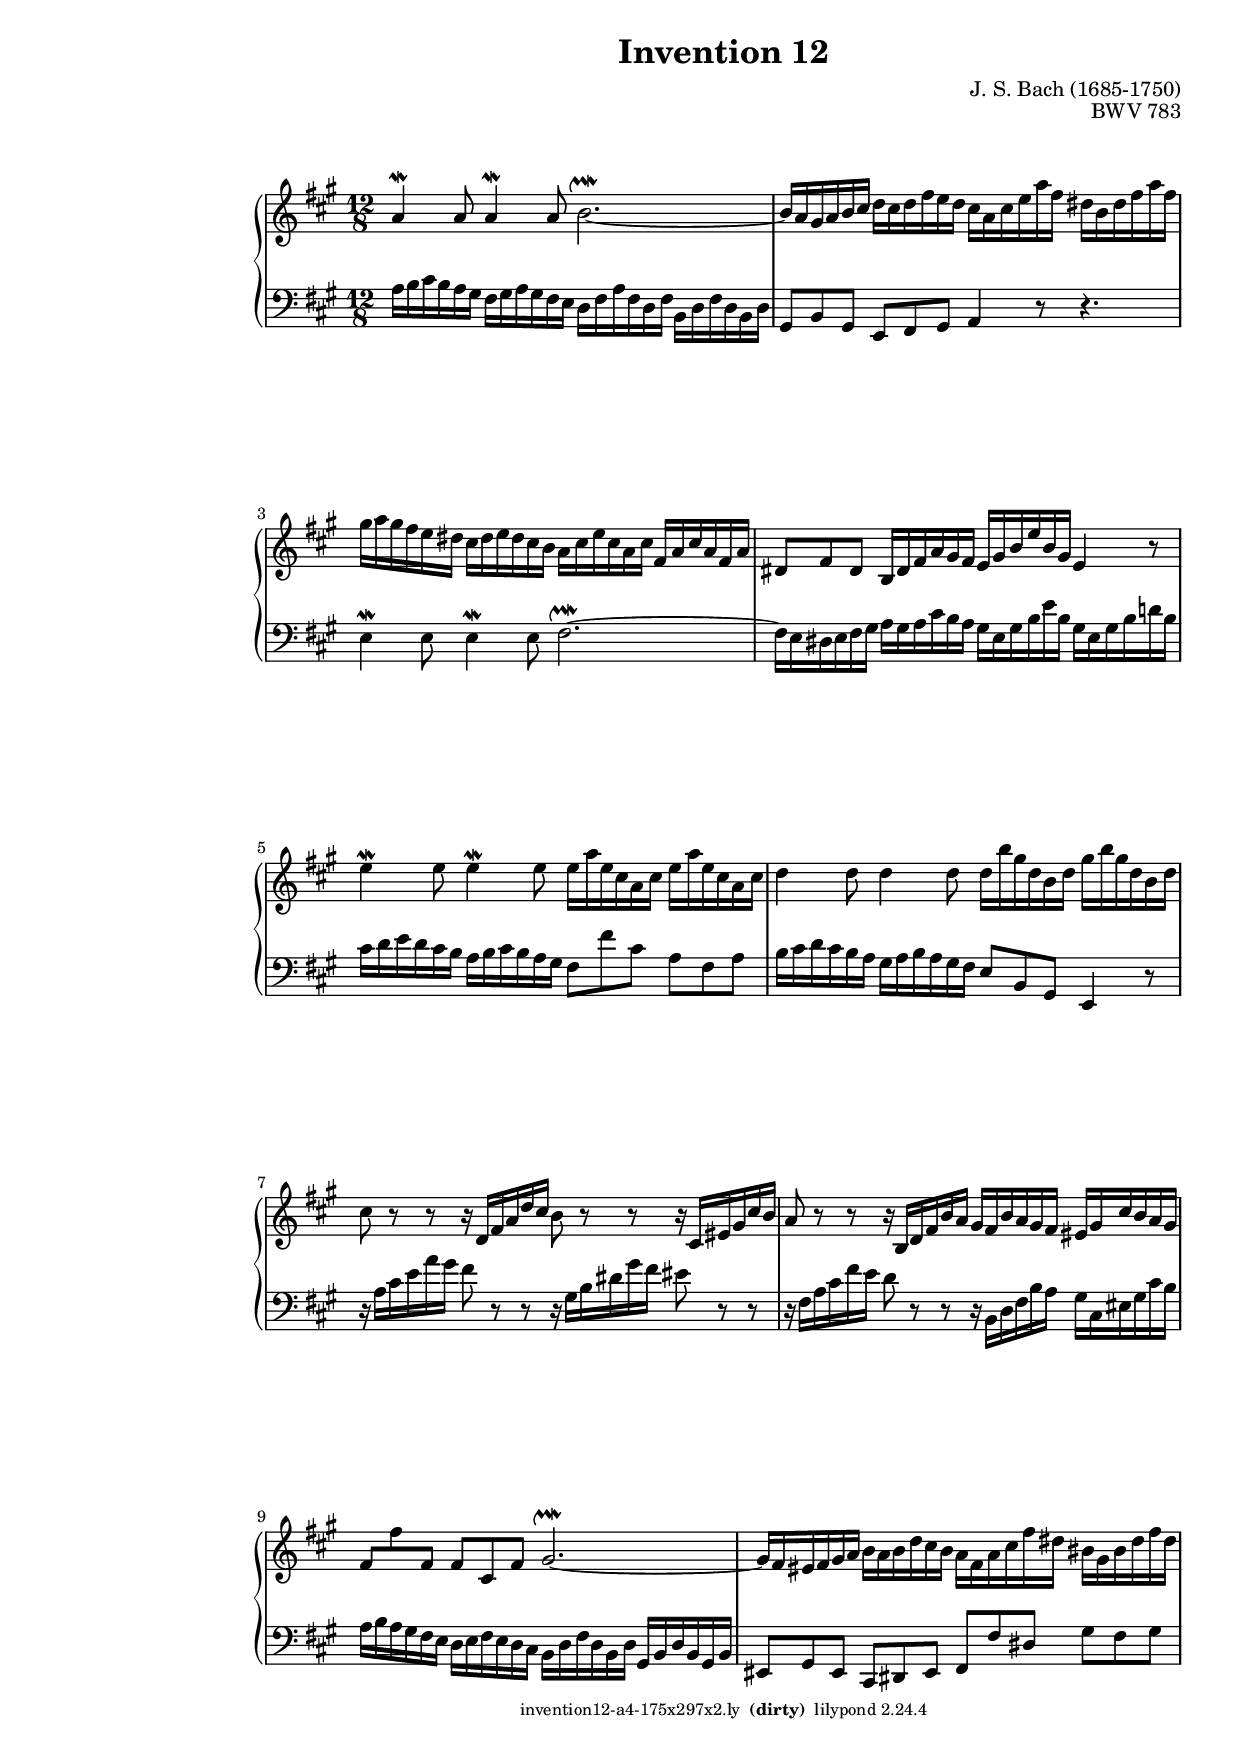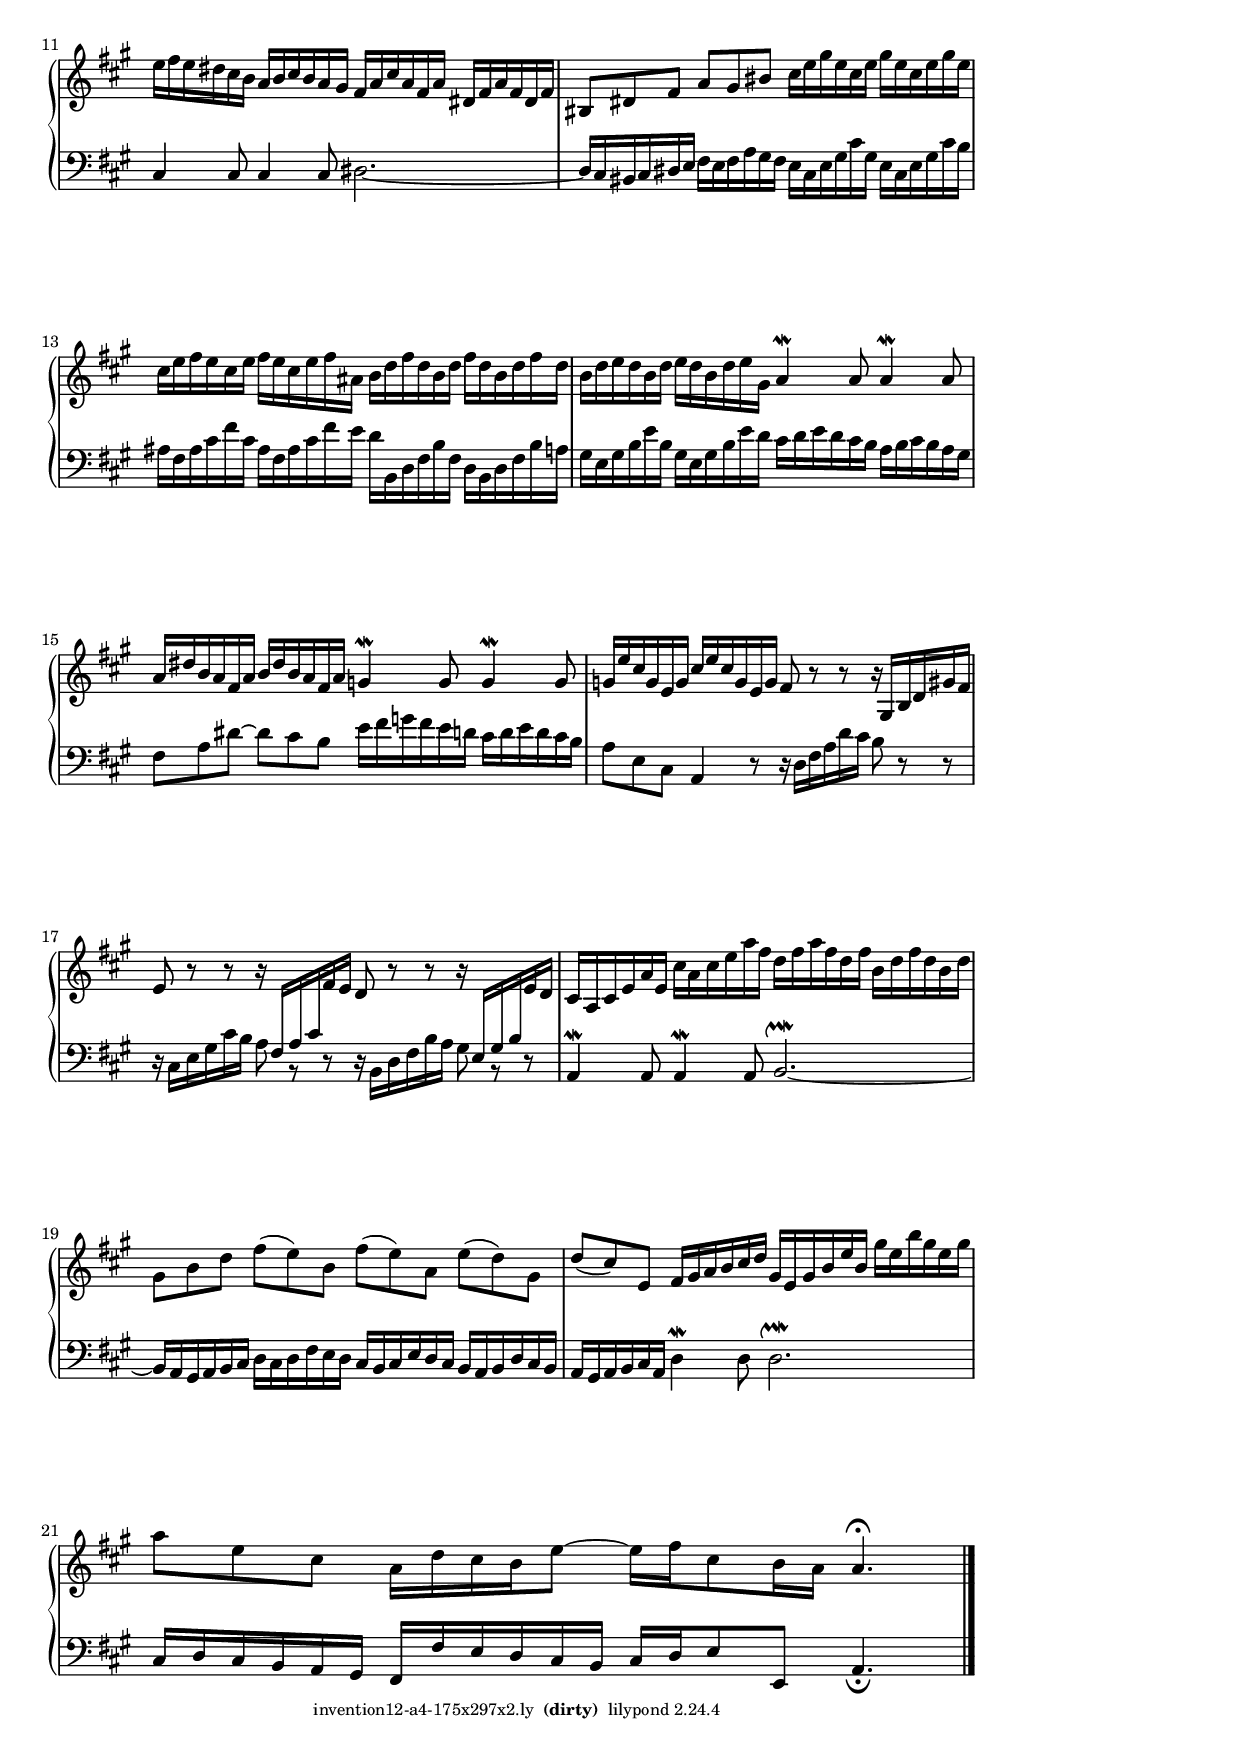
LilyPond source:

\include "../../include/general.ily"
\include "../../include/a4-175x297.ily"
#(set-global-staff-size 18)
breaks = { \repeat unfold 10 { s1. \noBreak s1. \break } }

\header {
   title             = "Invention 12"
   composer          = "J. S. Bach (1685-1750)"
   opus              = "BWV 783"
   
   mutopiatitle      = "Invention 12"
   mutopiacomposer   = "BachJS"
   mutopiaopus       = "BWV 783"
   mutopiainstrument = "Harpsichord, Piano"
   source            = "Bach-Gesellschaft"
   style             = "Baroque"
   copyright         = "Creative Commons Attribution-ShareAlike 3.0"
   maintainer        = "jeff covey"
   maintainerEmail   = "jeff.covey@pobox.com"
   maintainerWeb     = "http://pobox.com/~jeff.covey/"
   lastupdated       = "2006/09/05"
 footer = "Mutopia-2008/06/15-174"
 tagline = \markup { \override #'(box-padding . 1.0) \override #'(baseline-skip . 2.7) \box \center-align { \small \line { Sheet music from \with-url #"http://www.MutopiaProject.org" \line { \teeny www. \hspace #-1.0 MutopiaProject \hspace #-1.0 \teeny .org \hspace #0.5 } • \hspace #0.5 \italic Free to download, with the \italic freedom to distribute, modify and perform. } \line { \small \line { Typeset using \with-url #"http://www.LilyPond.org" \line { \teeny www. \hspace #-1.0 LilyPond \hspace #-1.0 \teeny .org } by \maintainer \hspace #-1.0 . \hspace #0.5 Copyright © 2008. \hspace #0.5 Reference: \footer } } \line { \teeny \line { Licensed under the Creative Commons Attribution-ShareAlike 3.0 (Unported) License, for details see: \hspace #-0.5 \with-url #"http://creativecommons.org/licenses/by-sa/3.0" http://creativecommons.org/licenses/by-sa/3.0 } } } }
}

\version "2.11.46"

global =  { \key a \major \time 12/8 }
  
voiceOne =
\relative c'' {
   a4^\mordent a8 a4^\mordent a8 b2.^\upmordent ~    | % 1
   b16 a gis a b cis
   d cis d fis e d
   cis a cis e a fis
   dis b dis fis a fis                               | % 2
   gis a gis fis e dis
   cis dis e dis cis b
   a cis e cis a cis
   fis, a cis a fis a                                | % 3
   dis,8 fis dis
   b16 dis fis a gis fis
   e gis b e b gis e4 r8                             | % 4
   e'4^\mordent e8 e4^\mordent e8
   e16 a e cis a cis
   e16 a e cis a cis                                 | % 5
   d4  d8 d4 d8
   d16 b' gis d b d
   gis b gis d b d                                   | % 6
   cis8 r r
   r16 d, fis a d cis
   b8 r r
   r16 cis, eis gis cis b                            | % 7
   a8 r r
   r16 b, d fis b a
   gis fis b a gis fis eis gis cis b a gis           | % 8
   fis8 \stemDown fis' \stemUp fis, \stemNeutral
   fis cis fis
   gis2.^\upmordent ~                                | % 9
   gis16 fis eis fis gis a
   b a b d cis b
   a fis a cis fis dis
   bis gis bis dis fis dis                           | % 10
   e fis e dis cis b
   a b cis b a gis
   fis a cis a fis a
   dis, fis a fis dis fis                            | % 11
   bis,8 dis fis a gis bis
   cis16 e gis e cis e
   gis e cis e gis e                                 | % 12
   cis e fis e cis e
   fis e cis e fis ais,
   b d fis d b d
   fis d b d fis d                                   | % 13
   b d e d b d
   e d b d e gis,
   a4^\mordent a8 a4^\mordent a8                     | % 14
   a16 dis b a fis a
   b dis b a fis a
   g4^\mordent g8 g4^\mordent g8                     | % 15
   g16 e' cis g e g
   cis e cis g e g
   fis8 r r
   r16 gis, b d gis fis                              | % 16
   e8 r r
   r16
   \change Staff = two \stemUp fis, a cis
   \change Staff = one \stemUp fis  e
   \stemNeutral
   d8 r r
   r16
   \change Staff = two \stemUp e, gis b
   \change Staff = one \stemUp e  d
   \stemNeutral                                      | % 17
   cis a cis e a e
   cis' a cis e a fis
   d fis a fis d fis
   b, d fis d b d                                    | % 18
   gis,8  b   d   fis(  e) b
   fis'(  e)   a,  e'(   d) gis,                     | % 19
   d'(    cis) e,
   fis16 gis a b cis d
   gis, e gis b e b
   gis' e b' gis e gis                               | % 20
   a8 e cis
   a16 d cis b e8 ~
   e16 fis cis8 b16 a
   a4.^\fermata                                      | % 21
   \bar "|."
}

voiceTwo =
\relative c' {
   \clef "bass"
   a16 b cis b a gis
   fis gis a gis fis e
   d fis a fis d fis
   b, d fis d b d                                    | % 1
   gis,8 b gis e fis gis a4 r8 r4.                   | % 2
   e'4^\mordent e8 e4^\mordent e8 fis2.^\upmordent ~ | % 3
   fis16 e dis e fis gis
   a gis a cis b  a
   gis e gis b e  b
   gis e gis b d! b                                  | % 4
   cis d e d cis b
   a b cis b a gis
   fis8 fis' cis a fis a                             | % 5
   b16 cis d cis b a
   gis a b a gis fis
   e8 b gis e4 r8                                    | % 6
   r16 a' cis e a gis
   fis8 r r
   r16 gis, b dis gis fis
   eis8 r r                                          | % 7
   r16 fis, a cis fis e
   d8 r r
   r16 b, d fis b a
   gis cis, eis gis cis b                            | % 8
   a b a gis fis e
   d e fis e d cis
   b d fis d b d
   gis, b d b gis b                                  | % 9
   eis,8 gis eis cis dis eis
   fis fis' dis gis fis gis                          | % 10
   cis,4 cis8 cis4 cis8 dis2. ~                      | % 11
   dis16 cis bis cis dis e
   fis e fis a gis fis
   e cis e gis cis gis
   e cis e gis cis b                                 | % 12
   ais fis ais cis fis cis
   ais fis ais cis fis e
   d b, d fis b fis
   d b d fis b a                                     | % 13
   gis e gis b e b
   gis e gis b e d
   cis d e d cis b
   a b cis b a gis                                   | % 14
   fis8 a dis ~ dis cis b
   e16 fis g fis e d
   cis d e d cis b                                   | % 15
   a8 e cis a4 r8
   r16 d fis a d cis b8 r r                          | % 16
   r16 cis, e gis    cis b a8   r r
   r16 b, d   fis b    a gis8 r r                    | % 17
   a,4^\mordent a8 a4^\mordent a8 b2.^\upmordent ~   | % 18
   b16 a gis a b cis
   d cis d fis e d
   cis b cis e d cis
   b a b d cis b                                     | % 19
   a gis a b cis a
   d4^\mordent d8 d2.^\upmordent                     | % 20
   cis16 d cis b a gis
   fis fis' e d cis b
   cis d e8 e,
   a4._\fermata                                      | % 21
   \bar "|."
}

\score {
   \context PianoStaff <<
      \context Staff = "one" <<
         \voiceOne
         \breaks
         \global
      >>
      \context Staff = "two" <<
         \voiceTwo
         \global
      >>
   >>
   
   \layout{ indent=0 }
   
  \midi {
    \context {
      \Score
      tempoWholesPerMinute = #(ly:make-moment 108 4)
      }
    }


}

%{
   changes by Urs Metzger, 2005/12/25
   version 2.6.0 => 2.6.4
   voicetwo, bar 17: a, cis e cis' => cis, e gis cis
   midi tempo 4 = 116 => 4 = 108
%}


